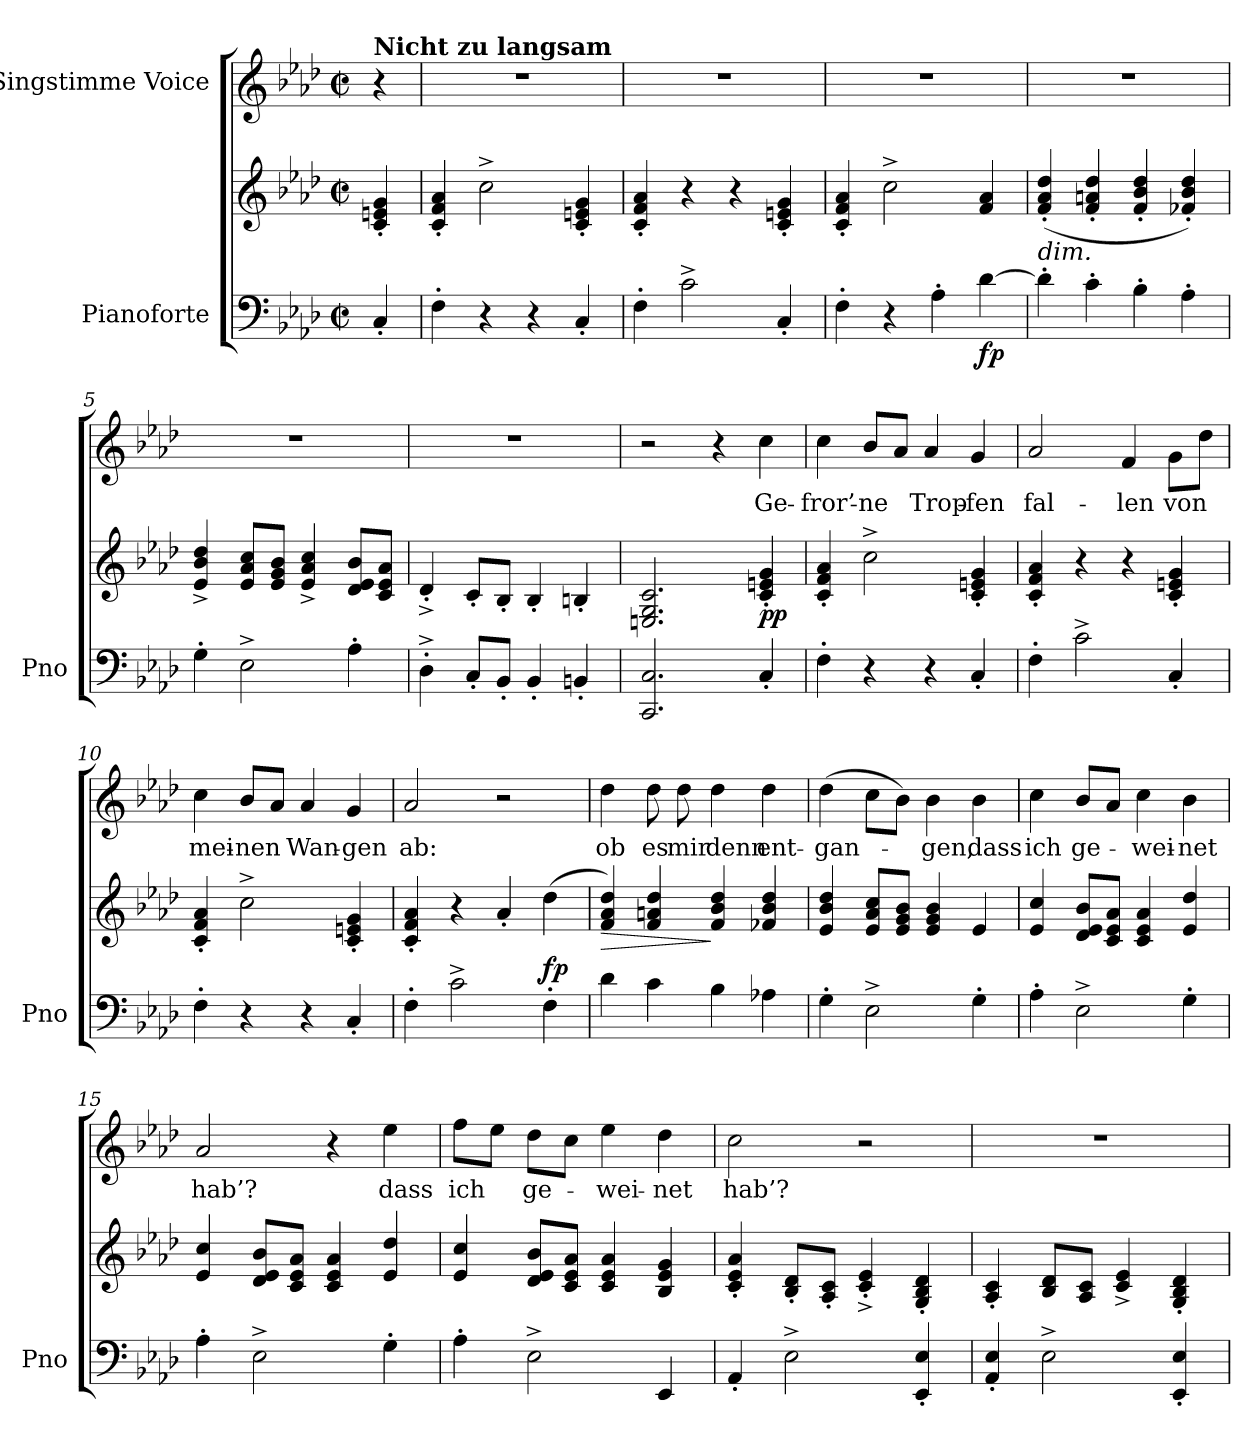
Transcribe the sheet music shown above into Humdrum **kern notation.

**kern	**kern	**dynam	**kern	**text
*part2	*part2	*part2	*part1	*part1
*staff3	*staff2	*staff2/3	*staff1	*staff1
*I"Pianoforte	*	*	*I"Singstimme Voice	*
*I'Pno	*	*	*	*
*clefF4	*clefG2	*	*clefG2	*
*k[b-e-a-d-]	*k[b-e-a-d-]	*	*k[b-e-a-d-]	*
*M2/2	*M2/2	*	*M2/2	*
*met(c|)	*met(c|)	*	*met(c|)	*
=	=	=	=	=
!	!	!	!LO:TX:a:B:t=Nicht zu langsam	!
4C'/	4c/' 4en/' 4g/'	.	4r	.
=1	=1	=1	=1	=1
4F'\	4c/' 4f/' 4a-/'	.	1r	.
4r	2cc^\	.	.	.
4r	.	.	.	.
4C'/	4c/' 4en/' 4g/'	.	.	.
=2	=2	=2	=2	=2
4F'\	4c/' 4f/' 4a-/'	.	1r	.
2c^\	4r	.	.	.
.	4r	.	.	.
4C'/	4c/' 4en/' 4g/'	.	.	.
=3	=3	=3	=3	=3
4F'\	4c/' 4f/' 4a-/'	.	1r	.
4r	2cc^\	.	.	.
4A-'\	.	.	.	.
!	!	!LO:DY:b=2	!	!
[4d-\	4f/ 4a-/	fp	.	.
=4	=4	=4	=4	=4
!	!LO:TX:b:i:t=dim.	!	!	!
4d-'\]	(4f/' 4a-/' 4dd-/'	.	1r	.
4c'\	4f/' 4an/' 4dd-/'	.	.	.
4B-'\	4f/' 4b-/' 4dd-/'	.	.	.
4A-'\	4f-X/' 4b-/' 4dd-/')	.	.	.
=5	=5	=5	=5	=5
4G'\	4e-/^ 4b-/^ 4dd-/^	.	1r	.
2E-^\	8e-/ 8a-/ 8cc/L	.	.	.
.	8e-/ 8g/ 8b-/J	.	.	.
.	4e-/^ 4a-/^ 4cc/^	.	.	.
4A-'\	8d-/ 8e-/ 8b-/L	.	.	.
.	8c/ 8e-/ 8a-/J	.	.	.
=6	=6	=6	=6	=6
4D-'^\	4d-'^/	.	1r	.
8C'/L	8c'/L	.	.	.
8BB-'/J	8B-'/J	.	.	.
4BB-'/	4B-'/	.	.	.
4BBn'/	4Bn'/	.	.	.
=7	=7	=7	=7	=7
2.CC/ 2.C/	2.En/ 2.G/ 2.c/	.	2r	.
.	.	.	4r	.
!	!	!LO:DY:b	!	!
4C'/	4c/' 4en/' 4g/'	pp	4cc\	Ge-
=8	=8	=8	=8	=8
4F'\	4c/' 4f/' 4a-/'	.	4cc\	-fror’-
4r	2cc^\	.	8b-/L	-ne
.	.	.	8a-/J	.
4r	.	.	4a-/	Trop-
4C'/	4c/' 4en/' 4g/'	.	4g/	-fen
=9	=9	=9	=9	=9
4F'\	4c/' 4f/' 4a-/'	.	2a-/	fal-
2c^\	4r	.	.	.
.	4r	.	4f/	-len
4C'/	4c/' 4en/' 4g/'	.	8g\L	von
.	.	.	8dd-\J	.
=10	=10	=10	=10	=10
4F'\	4c/' 4f/' 4a-/'	.	4cc\	mei-
4r	2cc^\	.	8b-/L	-nen
.	.	.	8a-/J	.
4r	.	.	4a-/	Wan-
4C'/	4c/' 4en/' 4g/'	.	4g/	-gen
=11	=11	=11	=11	=11
4F'\	4c/' 4f/' 4a-/'	.	2a-/	ab:
2c^\	4r	.	.	.
.	4a-'/	.	2r	.
!	!	!LO:DY:a=2	!	!
4F'\	(4dd-\	fp	.	.
=12	=12	=12	=12	=12
!	!	!LO:HP:b	!	!
4d-\	4f/ 4a-/ 4dd-/)	>	4dd-\	ob
4c\	4f/ 4an/ 4dd-/	.	8dd-\	es
.	.	.	8dd-\	mir
4B-\	4f/ 4b-/ 4dd-/	]	4dd-\	denn
4A-X\	4f-X/ 4b-/ 4dd-/	.	4dd-\	ent-
=13	=13	=13	=13	=13
4G'\	4e-/ 4b-/ 4dd-/	.	(4dd-\	-gan-
2E-^\	8e-/ 8a-/ 8cc/L	.	8cc\L	.
.	8e-/ 8g/ 8b-/J	.	8b-\J)	.
.	4e-/ 4g/ 4b-/	.	4b-\	-gen,
4G'\	4e-/	.	4b-\	dass
=14	=14	=14	=14	=14
4A-'\	4e-/ 4cc/	.	4cc\	-ich
2E-^\	8d-/ 8e-/ 8b-/L	.	8b-/L	ge-
.	8c/ 8e-/ 8a-/J	.	8a-/J	.
.	4c/ 4e-/ 4a-/	.	4cc\	wei-
4G'\	4e-/ 4dd-/	.	4b-\	-net
=15	=15	=15	=15	=15
4A-'\	4e-/ 4cc/	.	2a-/	hab’?
2E-^\	8d-/ 8e-/ 8b-/L	.	.	.
.	8c/ 8e-/ 8a-/J	.	.	.
.	4c/ 4e-/ 4a-/	.	4r	.
4G'\	4e-/ 4dd-/	.	4ee-\	dass
=16	=16	=16	=16	=16
4A-'\	4e-/ 4cc/	.	8ff\L	ich
.	.	.	8ee-\J	.
2E-^\	8d-/ 8e-/ 8b-/L	.	8dd-\L	ge-
.	8c/ 8e-/ 8a-/J	.	8cc\J	.
.	4c/ 4e-/ 4a-/	.	4ee-\	-wei-
4EE-/	4B-/ 4e-/ 4g/	.	4dd-\	-net
=17	=17	=17	=17	=17
4AA-'/	4c/' 4e-/' 4a-/'	.	2cc\	hab’?
2E-^\	8B-/' 8d-/'L	.	.	.
.	8A-/' 8c/'J	.	.	.
.	4c/'^ 4e-/'^	.	2r	.
4EE-/' 4E-/'	4G/' 4B-/' 4d-/'	.	.	.
=18	=18	=18	=18	=18
4AA-/' 4E-/'	4A-/' 4c/'	.	1r	.
2E-^\	8B-/ 8d-/L	.	.	.
.	8A-/ 8c/J	.	.	.
.	4c/^ 4e-/^	.	.	.
4EE-/' 4E-/'	4G/' 4B-/' 4d-/'	.	.	.
=	=	=	=	=
*-	*-	*-	*-	*-
